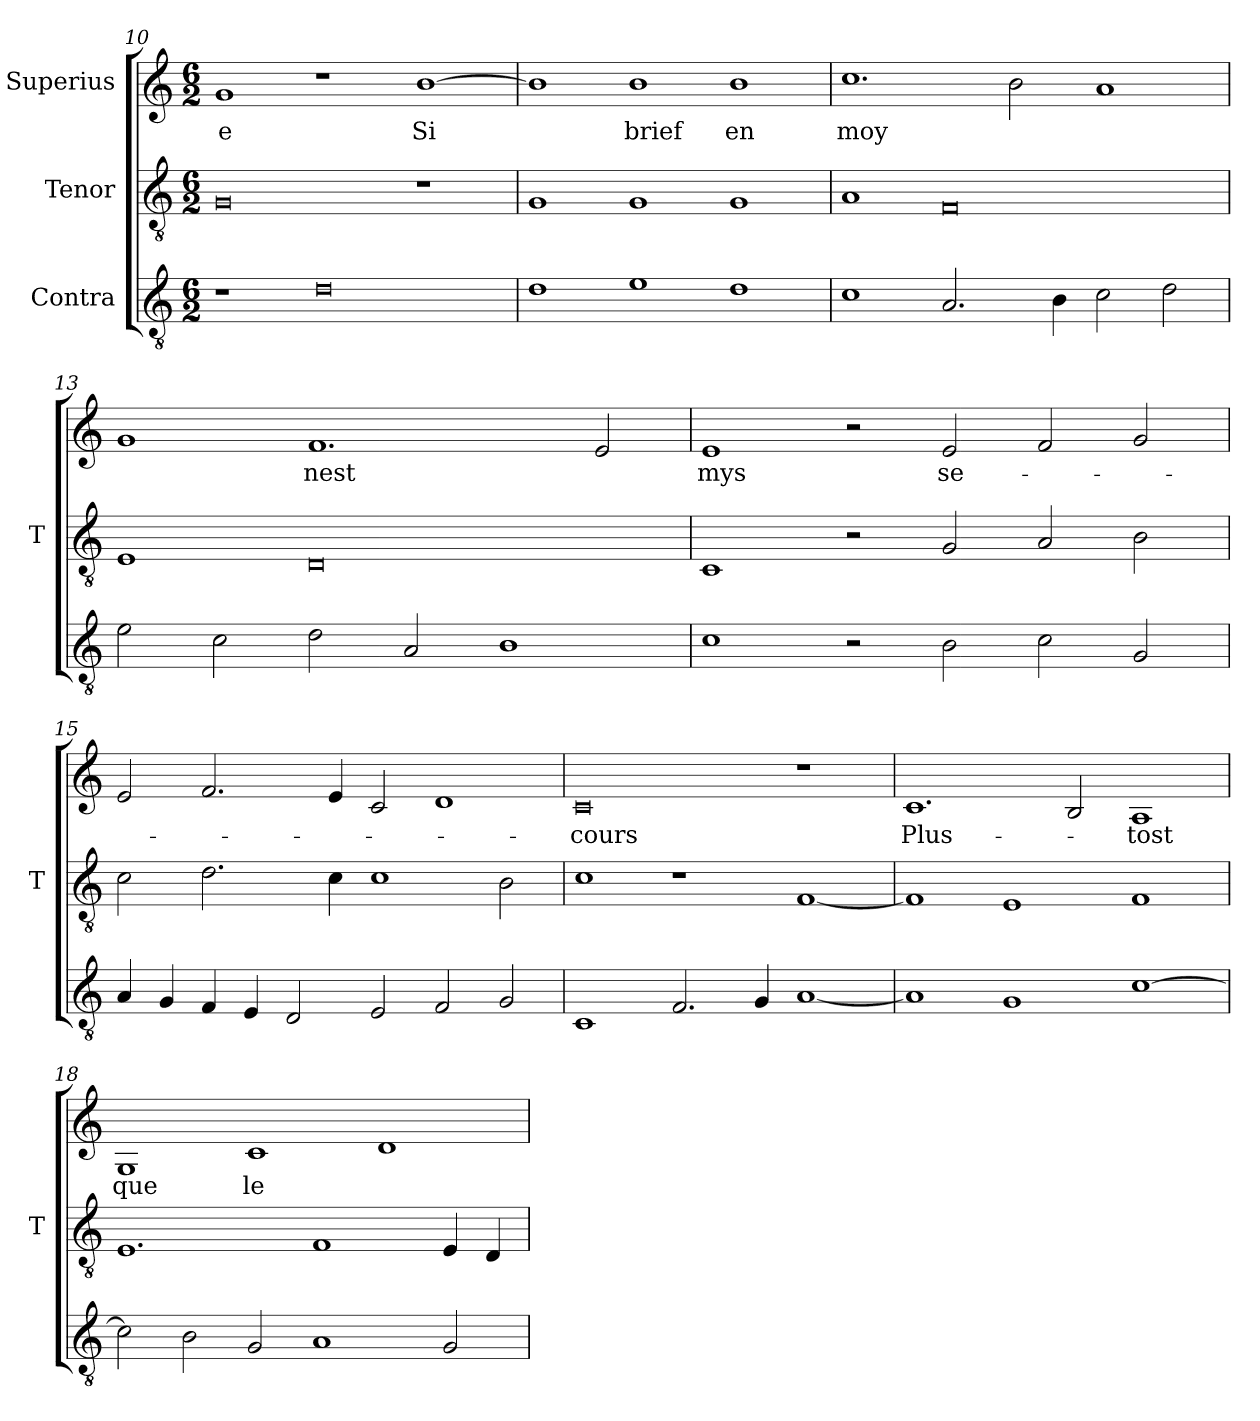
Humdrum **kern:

**kern	**kern	**kern	**text
*part3	*part2	*part1	*part1
*staff3	*staff2	*staff1	*staff1
*I"Contra	*I"Tenor	*I"Superius	*
*	*I'T	*	*
*clefGv2	*clefGv2	*clefG2	*
*M6/2	*M6/2	*M6/2	*
=10	=10	=10	=10
1r	0G	1g	-e
0d	.	1r	.
.	1r	[1b	-Si
=11	=11	=11	=11
1d	1G	1b]	.
1e	1G	1b	-brief
1d	1G	1b	-en
=12	=12	=12	=12
1c	1A	1.cc	-moy
2.A	0F	.	.
.	.	2b	.
4B	.	.	.
2c	.	1a	.
2d	.	.	.
=13	=13	=13	=13
2e	1E	1g	.
2c	.	.	.
2d	0D	1.f	-nest
2A	.	.	.
1B	.	.	.
.	.	2e	.
=14	=14	=14	=14
1c	1C	1e	-mys
2r	2r	2r	.
2B	2G	2e	se-
2c	2A	2f	.
2G	2B	2g	.
=15	=15	=15	=15
4A	2c	2e	.
4G	.	.	.
4F	2.d	2.f	.
4E	.	.	.
2D	.	.	.
.	4c	4e	.
2E	1c	2c	.
2F	.	1d	.
2G	2B	.	.
=16	=16	=16	=16
1C	1c	0c	-cours
2.F	1r	.	.
4G	.	.	.
[1A	[1F	1r	.
=17	=17	=17	=17
1A]	1F]	1.c	Plus-
1G	1E	.	.
.	.	2B	.
[1c	1F	1A	-tost
=18	=18	=18	=18
2c]	1.E	1G	-que
2B	.	.	.
2G	.	1c	-le
1A	1F	.	.
.	.	1d	.
2G	4E	.	.
.	4D	.	.
=	=	=	=
*-	*-	*-	*-
